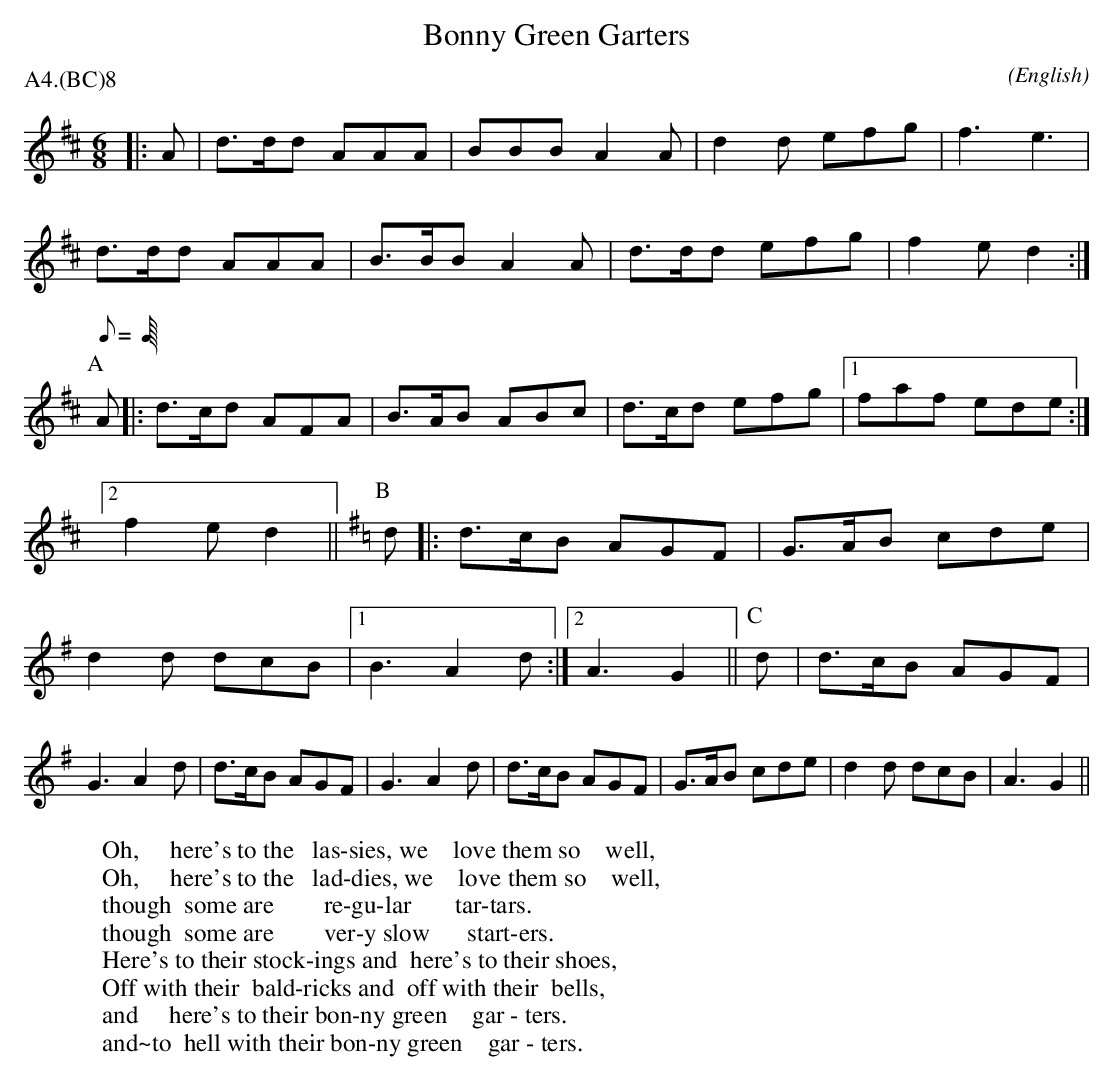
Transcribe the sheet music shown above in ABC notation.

X:1
T:Bonny Green Garters
M:6/8
C:
O:English
P:A4.(BC)8
K:D
|: A     | d>dd            AAA           | BBB             A2     \
W:Oh,     here's to the   las-sies, we    love them so    well,
W:Oh,     here's to the   lad-dies, we    love them so    well,
A     | d2   d          efg           | f3              e3     |
W:though  some are        re-gu-lar       tar-tars.
W:though  some are        ver-y slow      start-ers.
d>dd            AAA           | B>BB            A2     \
W:Here's to their stock-ings and  here's to their shoes,
W:Off with their  bald-ricks and  off with their  bells,
A     | d>dd            efg           | f2e            d2     :|
W:and     here's to their bon-ny green    gar - ters.
W:and~to  hell with their bon-ny green    gar - ters.
P:A
Q:C3=100
A |: d>cd AFA | B>AB ABc  | d>cd efg |1 faf ede  :|2 f2e d2 ||\
K:G
P:B
d |: d>cB AGF | G>AB cde  | d2d  dcB |1 B3  A2 d :|2 A3  G2 ||\
P:C
d |  d>cB AGF | G3   A2 d | d>cB AGF | G3 A2 \
d |  d>cB AGF | G>AB cde  | d2d  dcB | A3 G2 ||
